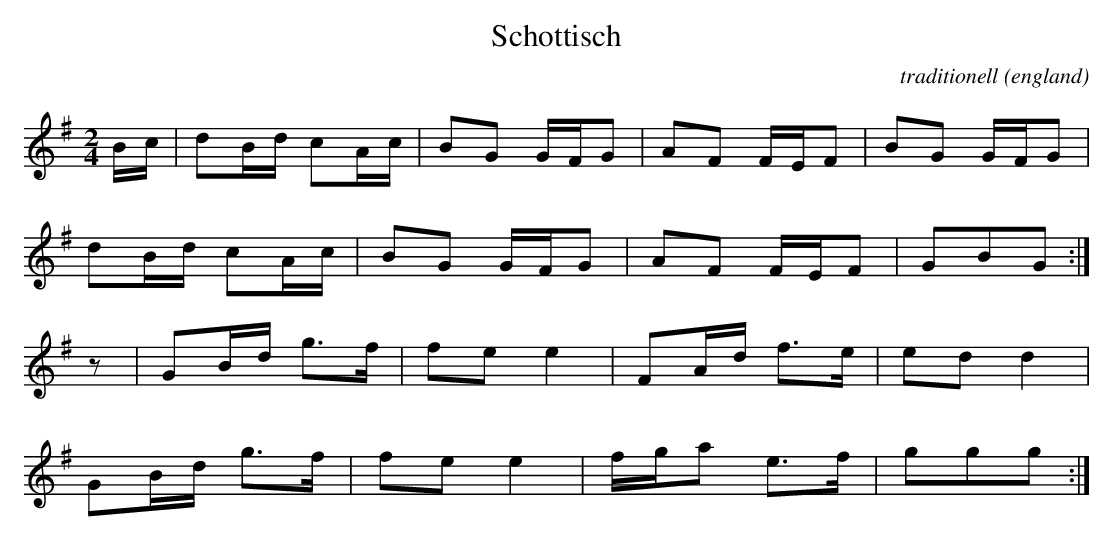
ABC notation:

X:1
T:Schottisch
O:england
C:traditionell
M:2/4
L:1/16
K:G
Bc|d2Bd c2Ac|B2G2 GFG2|A2F2 FEF2|B2G2 GFG2|
d2Bd c2Ac|B2G2 GFG2|A2F2 FEF2|G2B2G2:|
z2|G2Bd g3f|f2e2e4|F2Ad f3e|e2d2d4|
G2Bd g3f|f2e2e4|fga2 e3f|g2g2g2:|
